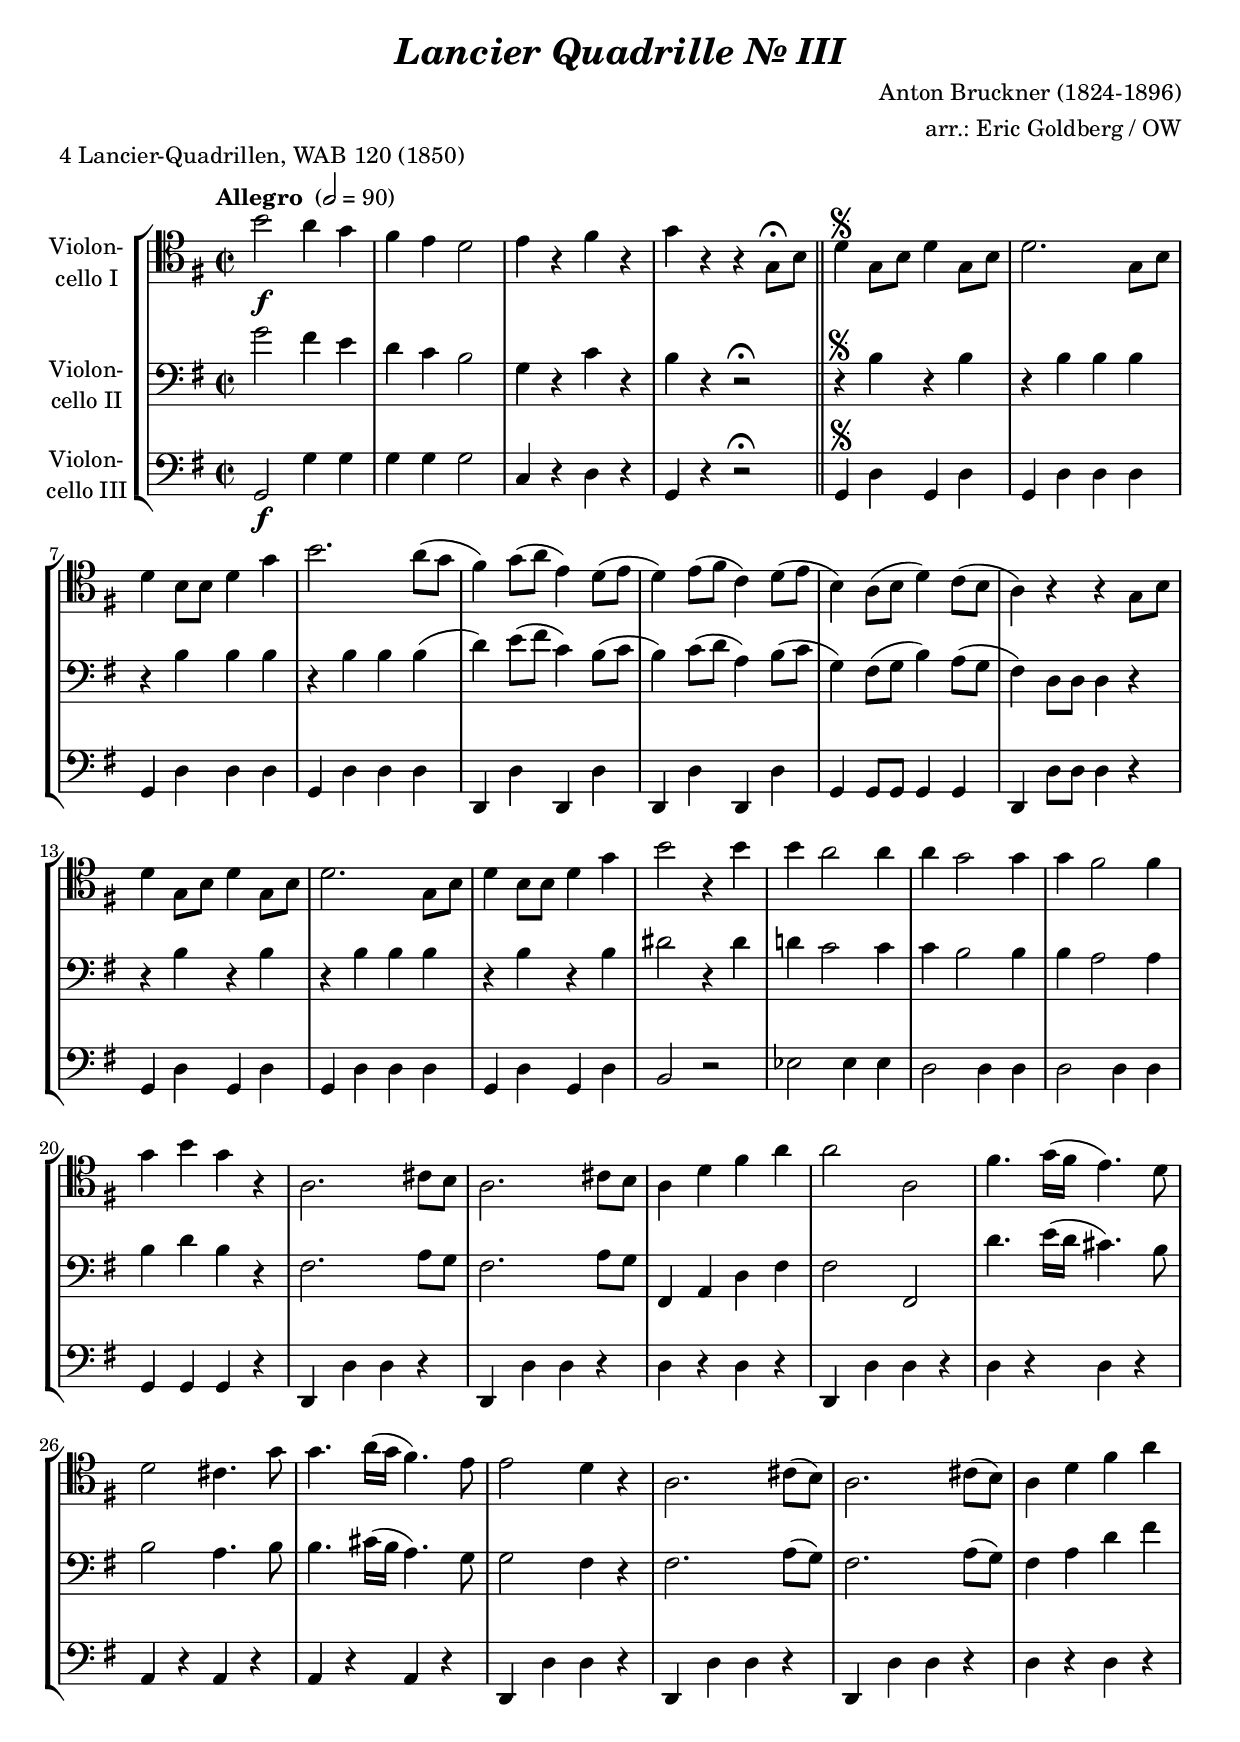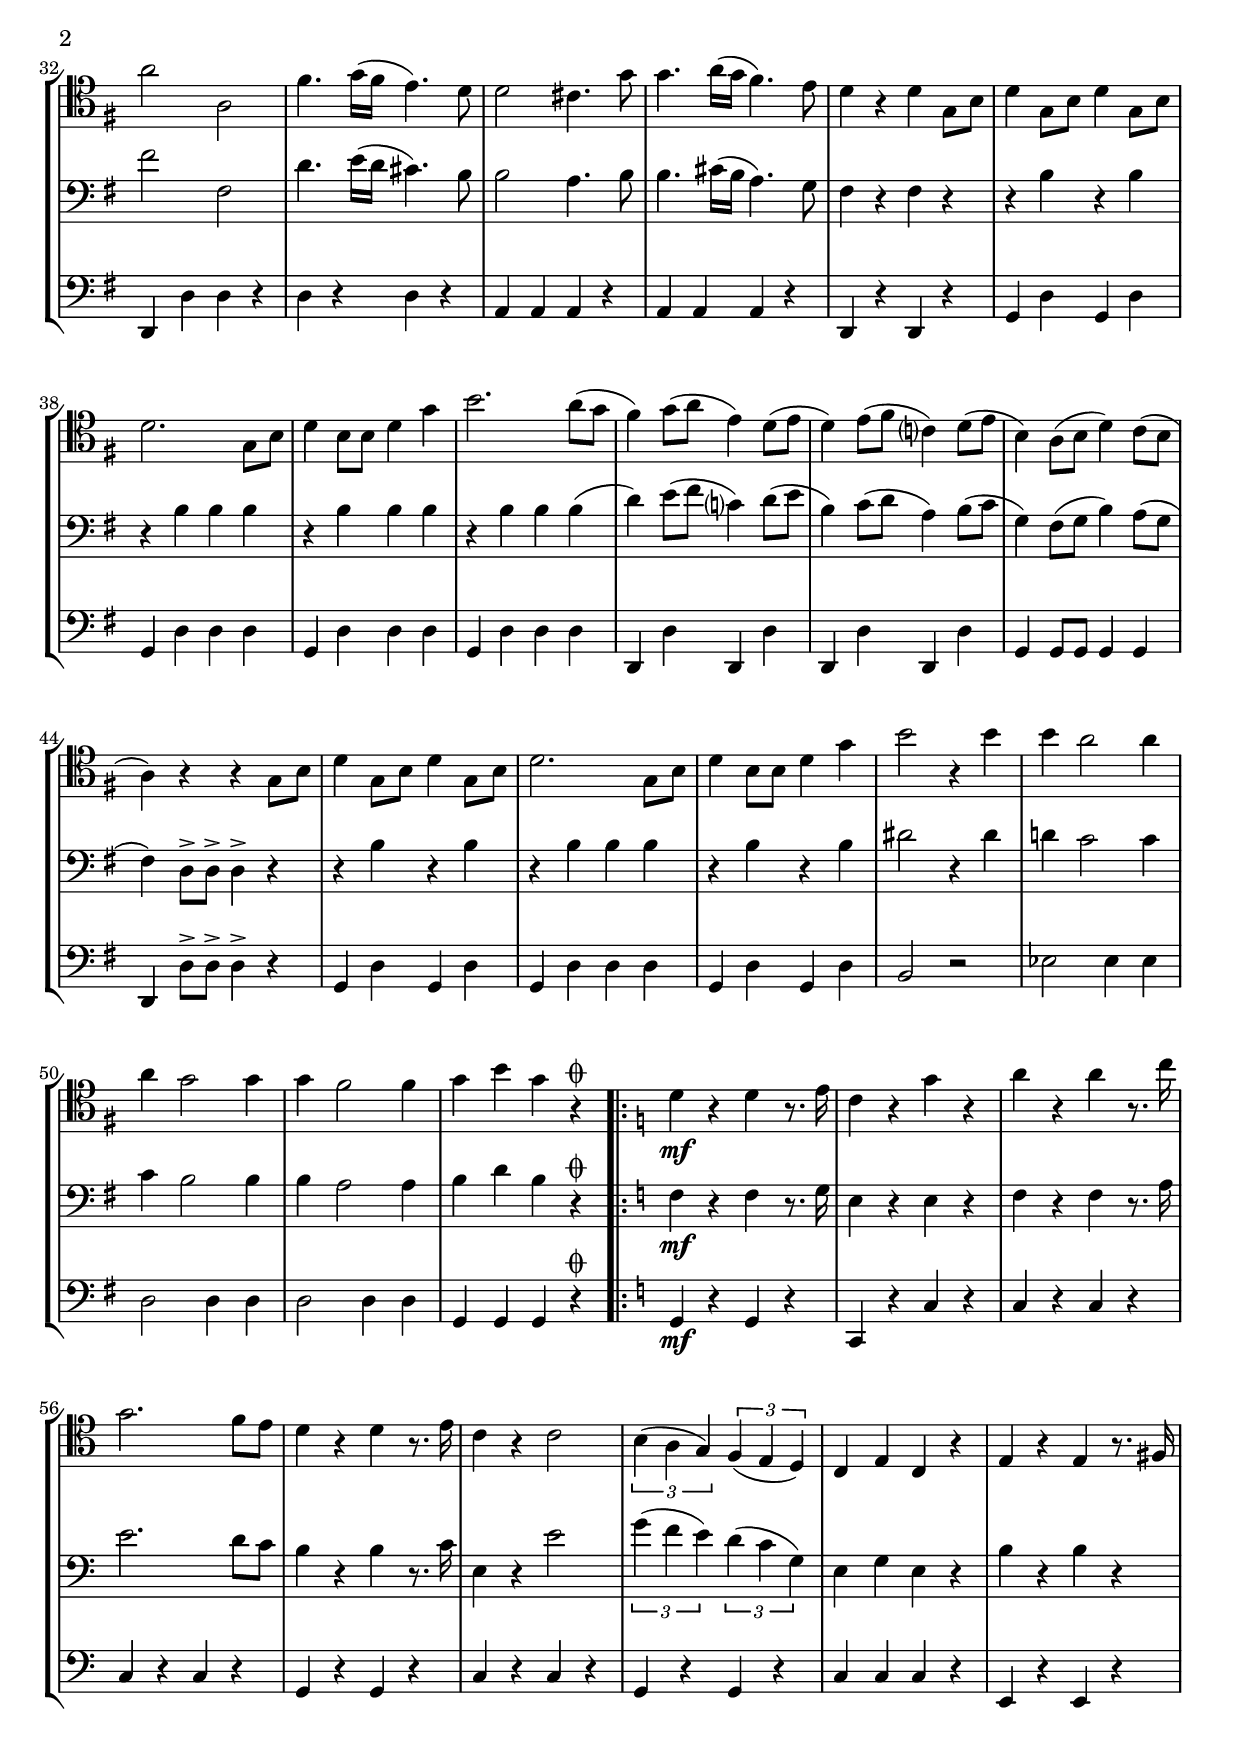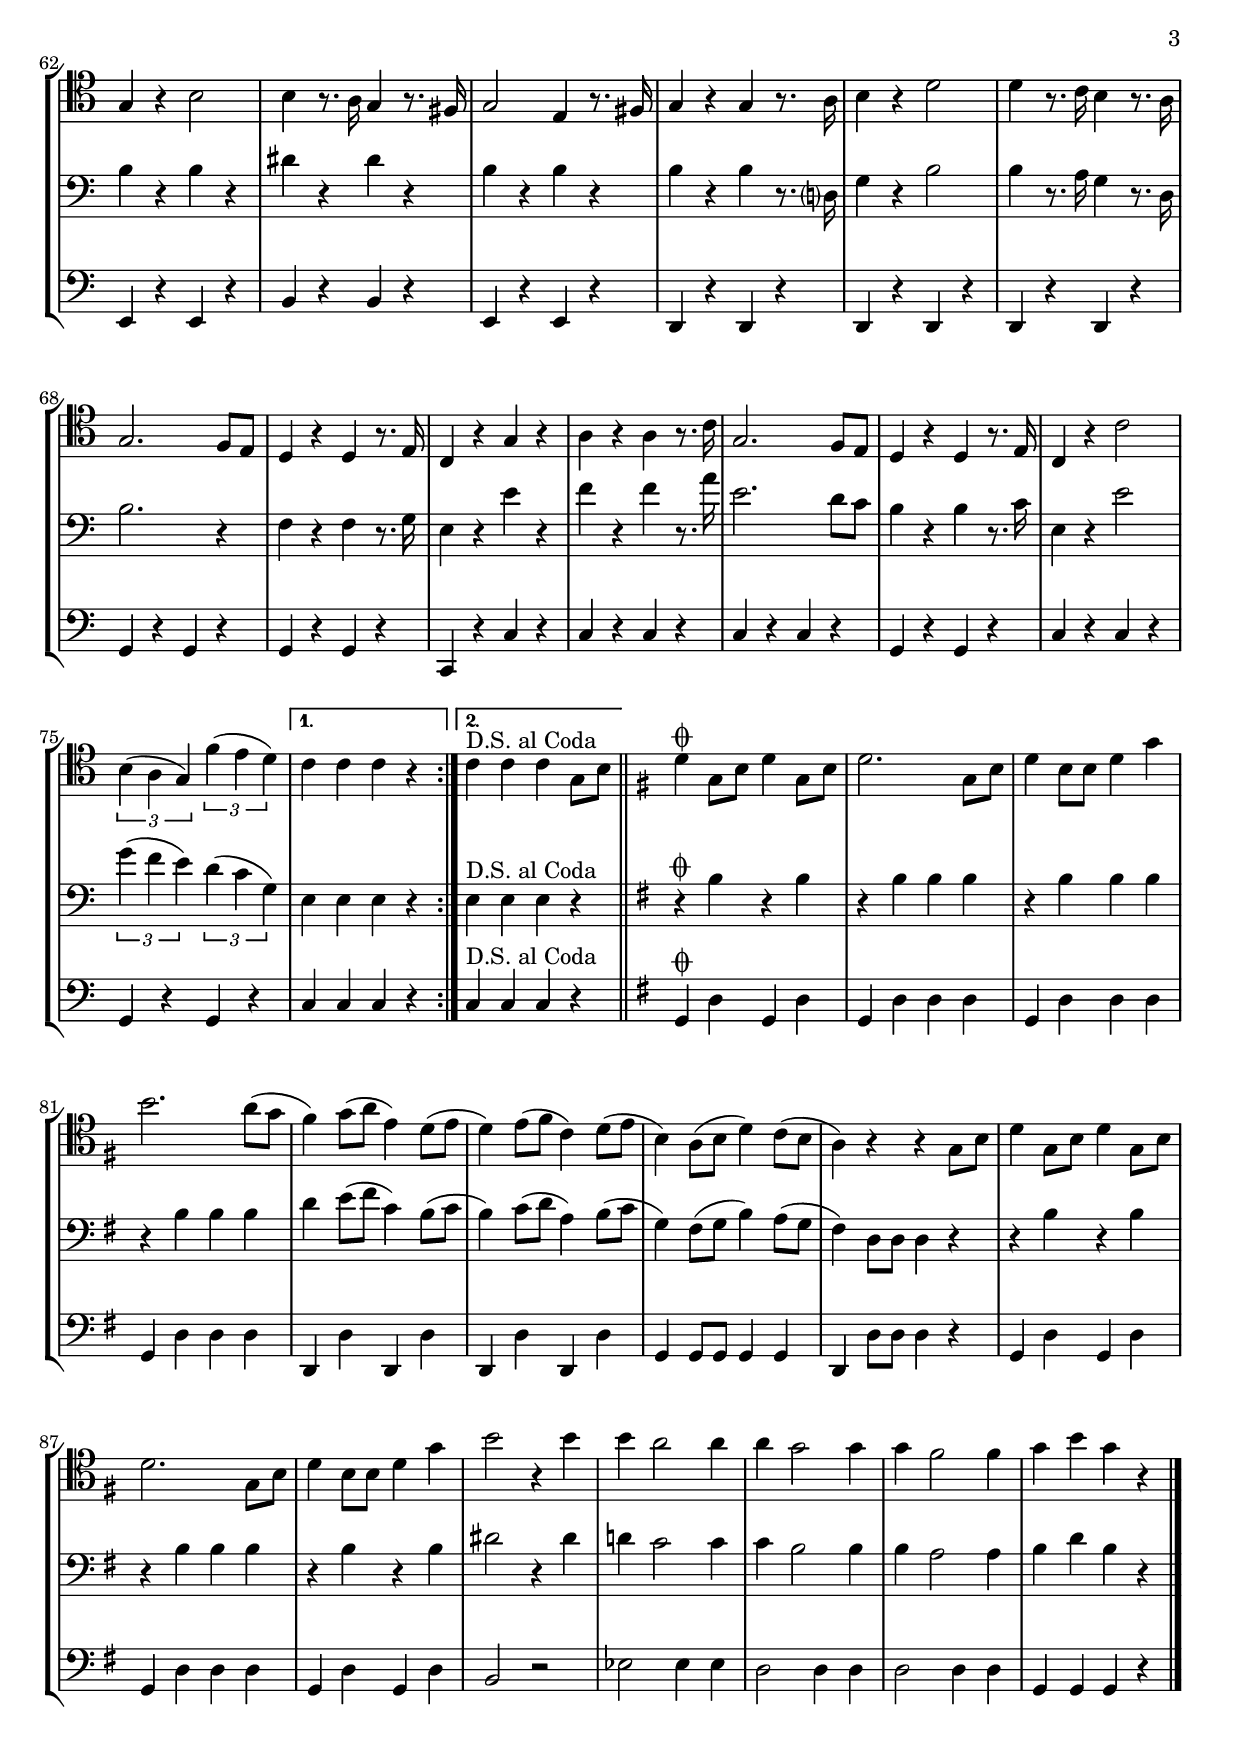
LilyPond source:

\version "2.18.2"
\include "deutsch.ly"
  
#(set-global-staff-size 20)

\header {
  title     = \markup \bold \italic "Lancier Quadrille Nr. III"
  composer  = "Anton Bruckner (1824-1896)"
  arranger  = "arr.: Eric Goldberg / OW"
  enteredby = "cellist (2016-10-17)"
  piece     = "4 Lancier-Quadrillen, WAB 120 (1850)"
}

voiceconsts = {
  \key d \major
  \time 2/2
  \clef "bass"
  %\numericTimeSignature
  \compressFullBarRests
  \tempo "Allegro " 2=90
  % Set default beaming for all staves
%  \set Timing.beamExceptions = #'()
%  \set Timing.baseMoment     = #(ly:make-moment 1 4)
%  \set Timing.beatStructure  = #'(1 1 1)
}

%minstr = "harpsichord"
mist = "string ensemble 1"
%minstr = "accordion"
miba = "bassoon"
milo = "drawbar organ"

dsac = \markup "D.S. al Coda"

va = \relative c'' {
  \voiceconsts
  \clef "tenor"

  fis2\f e4 d
  cis h a2
  h4 r cis r
  d r r d,8\fermata fis \bar "||"
  a4\segno d,8 fis a4 d,8 fis
  a2. d,8 fis
  
  a4 fis8 fis a4 d
  fis2. e8( d
  cis4) d8( e h4) a8( h
  a4) h8( cis g4) a8( h
  fis4) e8( fis a4) g8( fis
  e4) r r d8 fis
  
  a4 d,8 fis a4 d,8 fis
  a2. d,8 fis
  a4 fis8 fis a4 d
  fis2 r4 fis
  fis e2 e4
  e d2 d4
  
  d cis2 cis4
  d fis d r
  e,2. gis8 fis
  e2. gis8 fis
  e4 a cis e
  e2 e,
  
  cis'4. d16( cis h4.) a8
  a2 gis4. d'8
  d4. e16( d cis4.) h8
  h2 a4 r
  e2. gis8( fis)
  e2. gis8( fis)
  
  e4 a cis e
  e2 e,
  cis'4. d16( cis h4.) a8
  a2 gis4. d'8
  d4. e16( d cis4.) h8
  a4 r a d,8 fis
  
  a4 d,8 fis a4 d,8 fis
  a2. d,8 fis
  a4 fis8 fis a4 d
  fis2. e8( d
  cis4) d8( e h4) a8( h
  a4) h8( cis g?4) a8( h
  
  fis4) e8( fis a4) g8( fis
  e4) r r d8 fis
  a4 d,8 fis a4 d,8 fis
  a2. d,8 fis
  a4 fis8 fis a4 d
  fis2 r4 fis
  
  fis e2 e4
  e d2 d4
  d cis2 cis4
  d fis d r\coda
  
  \repeat volta 2 {
    \key g \major a4\mf r a r8. h16
    g4 r d' r
    e r e r8. g16
    d2. c8 h
    a4 r a r8. h16
    g4 r g2

    \times 2/3 { fis4( e d) } \times 2/3 { c( h a) }
    g h g r
    h r h r8. cis16
    d4 r fis2
    fis4 r8. e16 d4 r8. cis16
    d2 h4 r8. cis16

    d4 r d r8. e16
    fis4 r a2
    a4 r8. g16 fis4 r8. e16
    d2. c8 h
    a4 r a r8. h16
    g4 r d' r
    e r e r8. g16

    d2. c8 h
    a4 r a r8. h16
    g4 r g'2
    \times 2/3 { fis4( e d) } \times 2/3 { c'( h a) }
  }
  \alternative {
    { g g g r }
    { g^\dsac g g d8 fis }
  } \bar "||" \key d \major

  a4\coda d,8 fis a4 d,8 fis
  a2. d,8 fis
  a4 fis8 fis a4 d
  fis2. e8( d
  cis4) d8( e h4) a8( h
  a4) h8( cis g4) a8( h

  fis4) e8( fis a4) g8( fis
  e4) r r d8 fis
  a4 d,8 fis a4 d,8 fis
  a2. d,8 fis
  a4 fis8 fis a4 d
  fis2 r4 fis

  fis e2 e4
  e d2 d4
  d cis2 cis4
  d fis d r \bar "|."
}

vb = \relative c'' {
  \voiceconsts

  d2 cis4 h
  a g fis2
  d4 r g r
  fis r r2\fermata \bar "||"
  r4\segno fis r fis
  r fis fis fis

  r fis fis fis
  r fis fis fis(
  a) h8( cis g4) fis8( g
  fis4) g8( a e4) fis8( g
  d4) cis8( d fis4) e8( d
  cis4) a8 a a4 r
  
  r fis' r fis
  r fis fis fis
  r fis r fis
  ais2 r4 ais
  a! g2 g4
  g fis2 fis4
  
  fis e2 e4
  fis a fis r
  cis2. e8 d
  cis2. e8 d
  cis,4 e a cis
  cis2 cis,
  
  a''4. h16( a gis4.) fis8
  fis2 e4. fis8
  fis4. gis16( fis e4.) d8
  d2 cis4 r
  cis2. e8( d)
  cis2. e8( d)
  
  cis4 e a cis
  cis2 cis,
  a'4. h16( a gis4.) fis8
  fis2 e4. fis8
  fis4. gis16( fis e4.) d8
  cis4 r cis r
  
  r fis r fis
  r fis fis fis
  r fis fis fis
  r fis fis fis(
  a) h8( cis g?4) a8( h
  fis4) g8( a e4) fis8( g

  d4) cis8( d fis4) e8( d
  cis4) a8-> a-> a4-> r
  r fis' r fis
  r fis fis fis
  r fis r fis
  ais2 r4 ais
  
  a! g2 g4
  g fis2 fis4
  fis e2 e4
  fis a fis r\coda

  \repeat volta 2 {
    \key g \major c4\mf r c r8. d16
    h4 r h r
    c r c r8. e16
    h'2. a8 g
    fis4 r fis r8. g16
    h,4 r h'2

    \times 2/3 { d4( c h) } \times 2/3 { a( g d) }
    h d h r
    fis' r fis r
    fis r fis r
    ais r ais r
    fis r fis r

    fis r fis r8. a,?16
    d4 r fis2
    fis4 r8. e16 d4 r8. a16
    fis'2. r4
    c r c r8. d16
    h4 r h' r
    c r c r8. e16

    h2. a8 g
    fis4 r fis r8. g16
    h,4 r h'2
    \times 2/3 { d4( c h) } \times 2/3 { a( g d) }
  }
  \alternative {
    { h h h r }
    { h^\dsac h h r }
  } \bar "||" \key d \major

  r\coda fis' r fis
  r fis fis fis
  r fis fis fis
  r fis fis fis
  a h8( cis g4) fis8( g
  fis4) g8( a e4) fis8( g

  d4) cis8( d fis4) e8( d
  cis4) a8 a a4 r
  r fis' r fis
  r fis fis fis
  r fis r fis
  ais2 r4 ais

  a! g2 g4
  g fis2 fis4
  fis e2 e4
  fis a fis r \bar "|."
}

vc = \relative c {
  \voiceconsts

  d2\f d'4 d
  d d d2
  g,4 r a r
  d, r r2\fermata \bar "||"
  d4\segno a' d, a'
  d, a' a a
  d, a' a a
  d, a' a a
  
  a, a' a, a'
  a, a' a, a'
  d, d8 d d4 d
  a a'8 a a4 r

  d, a' d, a'
  d, a' a a
  d, a' d, a'
  fis2 r
  b b4 b
  
  a2 a4 a
  a2 a4 a
  d, d d r
  a a' a r
  a, a' a r
  
  a r a r
  a, a' a r
  a r a r
  e r e r
  
  e r e r
  a, a' a r
  a, a' a r
  a, a' a r
  
  a r a r
  a, a' a r
  a r a r
  e e e r
  
  e e e r
  a, r a r
  d a' d, a'
  d, a' a a
  
  d, a' a a
  d, a' a a
  a, a' a, a'
  a, a' a, a'
  
  d, d8 d d4 d
  a a'8-> a-> a4-> r
  d, a' d, a'
  d, a' a a
  
  d, a' d, a'
  fis2 r
  b b4 b
  a2 a4 a
  a2 a4 a
  d, d d r\coda
  
  \repeat volta 2 {
    \key g \major d\mf r d r
    g, r g' r
    g r g r
    g r g r

    d r d r
    g r g r
    d r d r
    g g g r
    h, r h r

    h r h r
    fis' r fis r
    h, r h r
    a r a r
    a r a r

    a r a r
    d r d r
    d r d r
    g, r g' r
    g r g r
    g r g r

    d r d r
    g r g r
    d r d r
  }
  \alternative {
    { g g g r }
    { g^\dsac g g r }
  } \bar "||" \key d \major

  d\coda a' d, a'
  d, a' a a
  d, a' a a
  d, a' a a

  a, a' a, a'
  a, a' a, a'
  d, d8 d d4 d
  a a'8 a a4 r

  d, a' d, a'
  d, a' a a
  d, a' d, a'
  fis2 r

  b b4 b
  a2 a4 a
  a2 a4 a
  d, d d r \bar "|."
}


music = \new StaffGroup <<
      \new Staff {
	\set Staff.midiInstrument = \mist
	\set Staff.instrumentName = \markup \center-column { "Violon-" "cello I" }
	\transpose d g, { \va }
      }

      \new Staff {
	\set Staff.midiInstrument = \miba
	\set Staff.instrumentName = \markup \center-column { "Violon-" "cello II" }
	\transpose d g, { \vb }
      }

      \new Staff {
	\set Staff.midiInstrument = \milo
	\set Staff.instrumentName = \markup \center-column { "Violon-" "cello III" }
	\transpose d g, { \vc }
      }
>>

\book {
  \score {
    \music
    \layout {}
  }

  \score {
    \unfoldRepeats \music

    \midi {
      \context {
        \Score
      }
    }
  }
}
